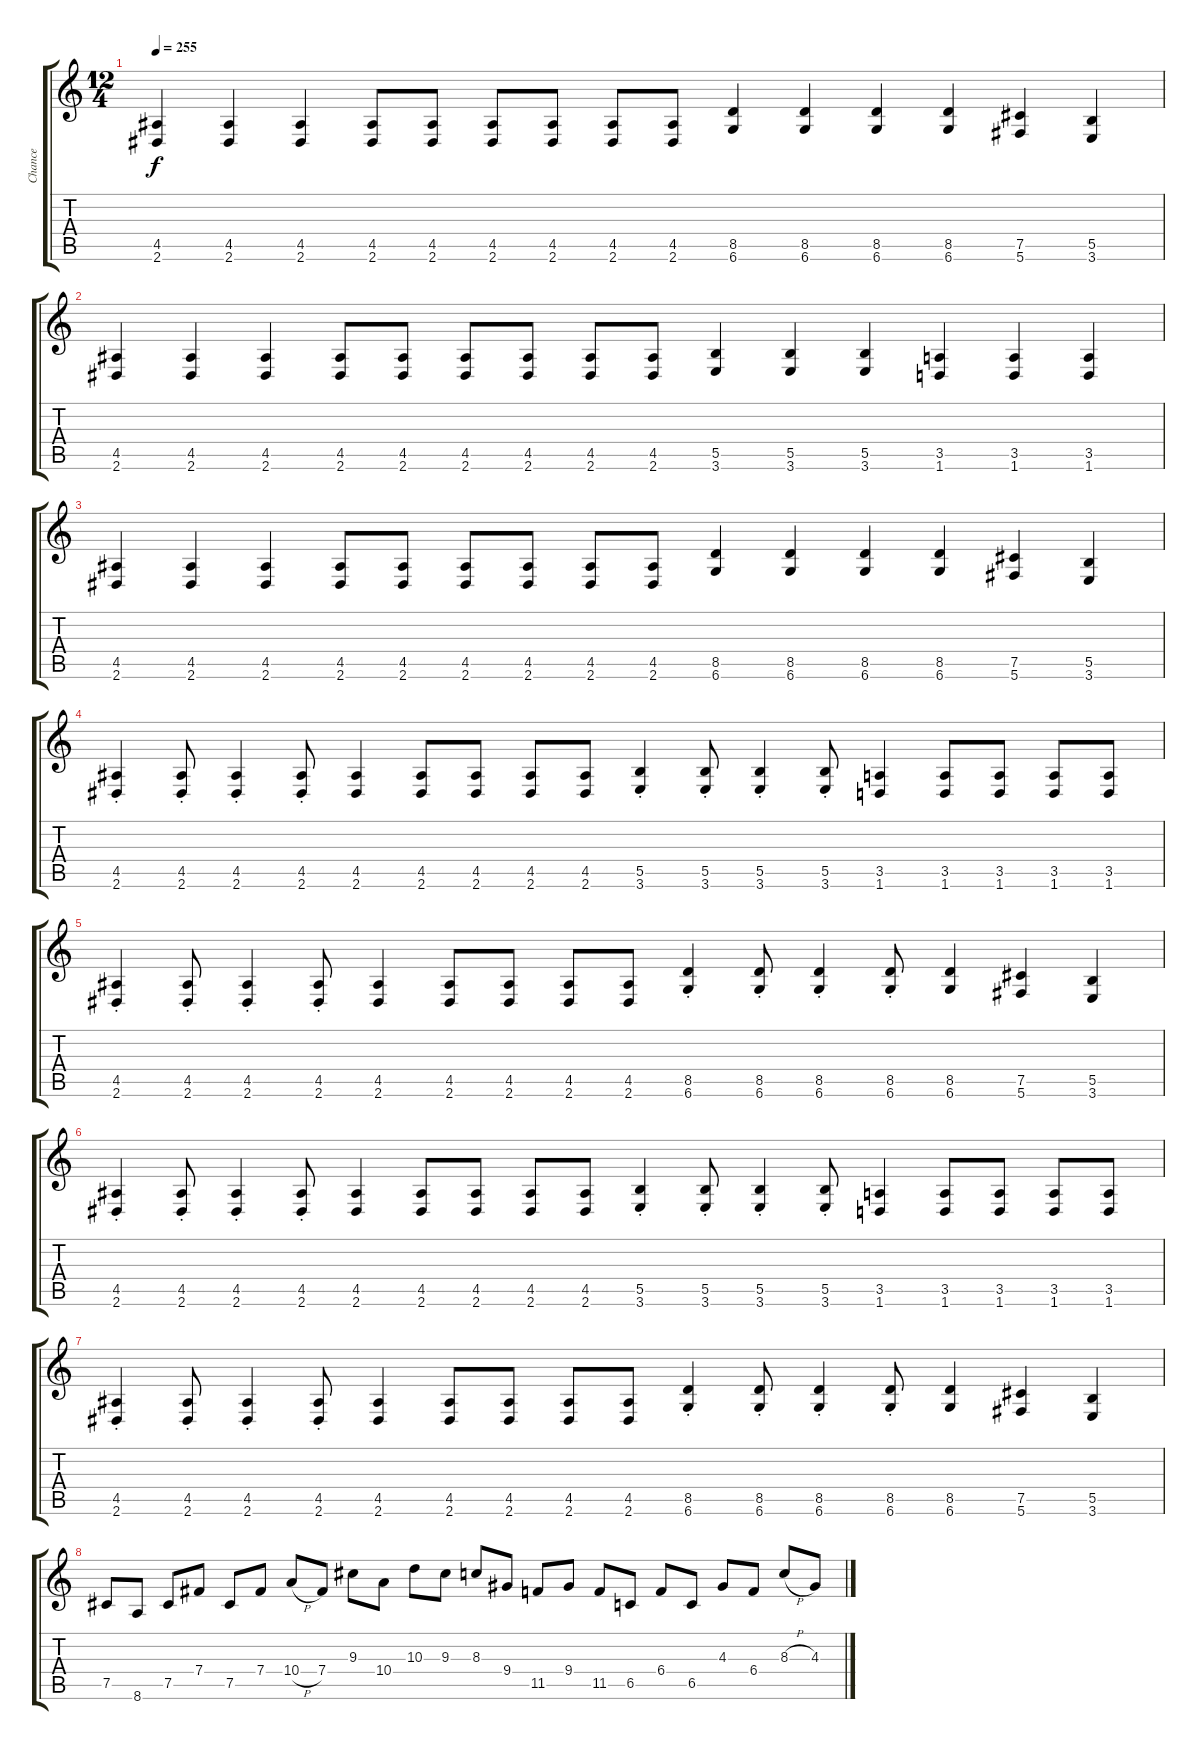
\track ("Chance" "Chance") {instrument distortionguitar}
\staff {score tabs}
\tuning (Db4 Ab3 E3 B2 Gb2 Db2) {hide}
\ts (12 4)
\tempo 255
\clef g2
\ks c
(4.5 2.6).4{dy f} (4.5 2.6).4 (4.5 2.6).4 (4.5 2.6).8 (4.5 2.6).8 (4.5 2.6).8 (4.5 2.6).8 (4.5 2.6).8 (4.5 2.6).8 (8.5 6.6).4 (8.5 6.6).4 (8.5 6.6).4 (8.5 6.6).4 (7.5 5.6).4 (5.5 3.6).4 |
(4.5 2.6).4 (4.5 2.6).4 (4.5 2.6).4 (4.5 2.6).8 (4.5 2.6).8 (4.5 2.6).8 (4.5 2.6).8 (4.5 2.6).8 (4.5 2.6).8 (5.5 3.6).4 (5.5 3.6).4 (5.5 3.6).4 (3.5 1.6).4 (3.5 1.6).4 (3.5 1.6).4 |
(4.5 2.6).4 (4.5 2.6).4 (4.5 2.6).4 (4.5 2.6).8 (4.5 2.6).8 (4.5 2.6).8 (4.5 2.6).8 (4.5 2.6).8 (4.5 2.6).8 (8.5 6.6).4 (8.5 6.6).4 (8.5 6.6).4 (8.5 6.6).4 (7.5 5.6).4 (5.5 3.6).4 |
(4.5{st} 2.6{st}).4 (4.5{st} 2.6{st}).8 (4.5{st} 2.6{st}).4 (4.5{st} 2.6{st}).8 (4.5 2.6).4 (4.5 2.6).8 (4.5 2.6).8 (4.5 2.6).8 (4.5 2.6).8 (5.5{st} 3.6{st}).4 (5.5{st} 3.6{st}).8 (5.5{st} 3.6{st}).4 (5.5{st} 3.6{st}).8 (3.5 1.6).4 (3.5 1.6).8 (3.5 1.6).8 (3.5 1.6).8 (3.5 1.6).8 |
(4.5{st} 2.6{st}).4 (4.5{st} 2.6{st}).8 (4.5{st} 2.6{st}).4 (4.5{st} 2.6{st}).8 (4.5 2.6).4 (4.5 2.6).8 (4.5 2.6).8 (4.5 2.6).8 (4.5 2.6).8 (8.5{st} 6.6{st}).4 (8.5{st} 6.6{st}).8 (8.5{st} 6.6{st}).4 (8.5{st} 6.6{st}).8 (8.5 6.6).4 (7.5 5.6).4 (5.5 3.6).4 |
(4.5{st} 2.6{st}).4 (4.5{st} 2.6{st}).8 (4.5{st} 2.6{st}).4 (4.5{st} 2.6{st}).8 (4.5 2.6).4 (4.5 2.6).8 (4.5 2.6).8 (4.5 2.6).8 (4.5 2.6).8 (5.5{st} 3.6{st}).4 (5.5{st} 3.6{st}).8 (5.5{st} 3.6{st}).4 (5.5{st} 3.6{st}).8 (3.5 1.6).4 (3.5 1.6).8 (3.5 1.6).8 (3.5 1.6).8 (3.5 1.6).8 |
(4.5{st} 2.6{st}).4 (4.5{st} 2.6{st}).8 (4.5{st} 2.6{st}).4 (4.5{st} 2.6{st}).8 (4.5 2.6).4 (4.5 2.6).8 (4.5 2.6).8 (4.5 2.6).8 (4.5 2.6).8 (8.5{st} 6.6{st}).4 (8.5{st} 6.6{st}).8 (8.5{st} 6.6{st}).4 (8.5{st} 6.6{st}).8 (8.5 6.6).4 (7.5 5.6).4 (5.5 3.6).4 |
7.5.8 8.6.8 7.5.8 7.4.8 7.5.8 7.4.8 10.4{h}.8 7.4.8 9.3.8 10.4.8 10.3.8 9.3.8 8.3.8 9.4.8 11.5.8 9.4.8 11.5.8 6.5.8 6.4.8 6.5.8 4.3.8 6.4.8 8.3{h}.8 4.3.8
